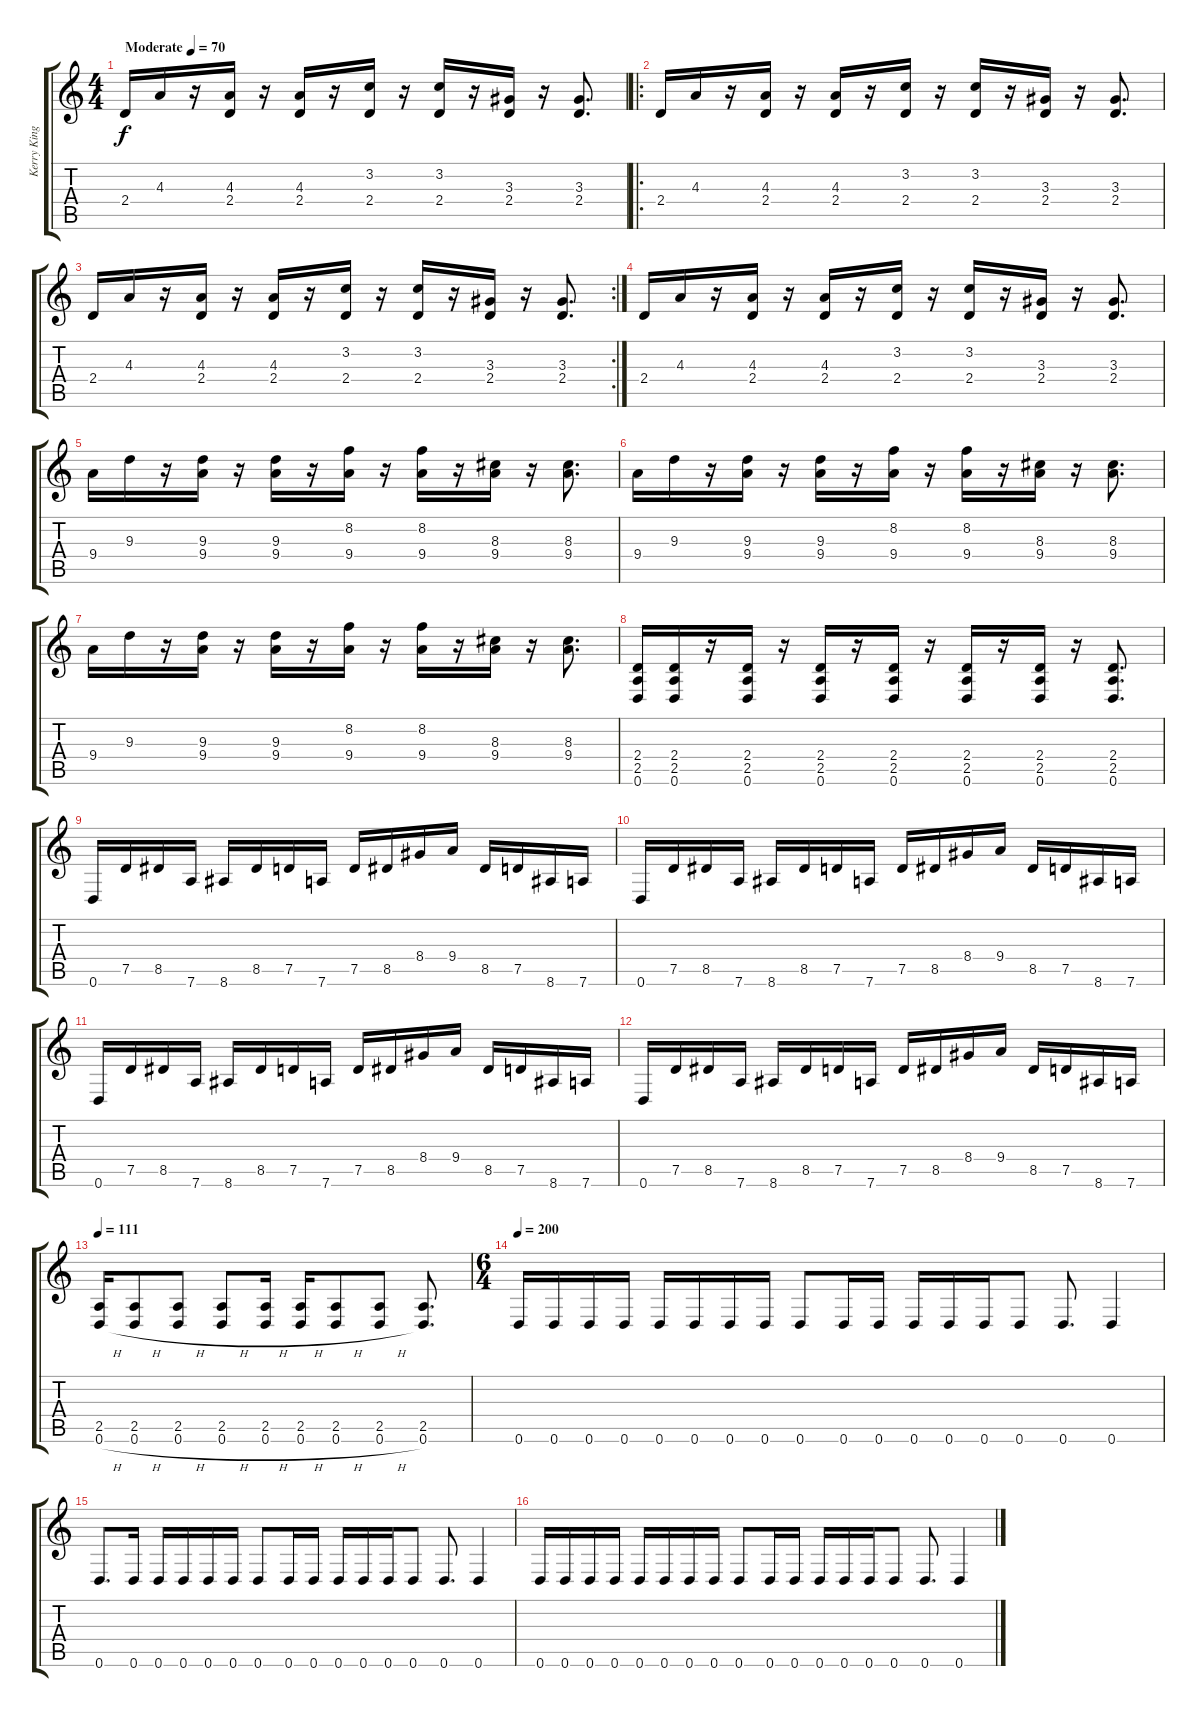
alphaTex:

\track ("Kerry King" "Kerry King") {instrument overdrivenguitar}
\staff {score tabs}
\tuning (D4 A3 F3 C3 G2 D2) {hide}
\ts (4 4)
\tempo (70 "Moderate")
\clef g2
\ks c
2.4.16{dy f instrument overdrivenguitar} 4.3.16 r.16 (4.3 2.4).16 r.16 (4.3 2.4).16 r.16 (3.2 2.4).16 r.16 (3.2 2.4).16 r.16 (3.3 2.4).16 r.16 (3.3 2.4).8{d} |
\ro
2.4.16 4.3.16 r.16 (4.3 2.4).16 r.16 (4.3 2.4).16 r.16 (3.2 2.4).16 r.16 (3.2 2.4).16 r.16 (3.3 2.4).16 r.16 (3.3 2.4).8{d} |
\rc 2
2.4.16 4.3.16 r.16 (4.3 2.4).16 r.16 (4.3 2.4).16 r.16 (3.2 2.4).16 r.16 (3.2 2.4).16 r.16 (3.3 2.4).16 r.16 (3.3 2.4).8{d} |
2.4.16 4.3.16 r.16 (4.3 2.4).16 r.16 (4.3 2.4).16 r.16 (3.2 2.4).16 r.16 (3.2 2.4).16 r.16 (3.3 2.4).16 r.16 (3.3 2.4).8{d} |
9.4.16 9.3.16 r.16 (9.3 9.4).16 r.16 (9.3 9.4).16 r.16 (8.2 9.4).16 r.16 (8.2 9.4).16 r.16 (8.3 9.4).16 r.16 (8.3 9.4).8{d} |
9.4.16 9.3.16 r.16 (9.3 9.4).16 r.16 (9.3 9.4).16 r.16 (8.2 9.4).16 r.16 (8.2 9.4).16 r.16 (8.3 9.4).16 r.16 (8.3 9.4).8{d} |
9.4.16 9.3.16 r.16 (9.3 9.4).16 r.16 (9.3 9.4).16 r.16 (8.2 9.4).16 r.16 (8.2 9.4).16 r.16 (8.3 9.4).16 r.16 (8.3 9.4).8{d} |
(2.4 2.5 0.6).16 (2.4 2.5 0.6).16 r.16 (2.4 2.5 0.6).16 r.16 (2.4 2.5 0.6).16 r.16 (2.4 2.5 0.6).16 r.16 (2.4 2.5 0.6).16 r.16 (2.4 2.5 0.6).16 r.16 (2.4 2.5 0.6).8{d} |
0.6.16 7.5.16 8.5.16 7.6.16 8.6.16 8.5.16 7.5.16 7.6.16 7.5.16 8.5.16 8.4.16 9.4.16 8.5.16 7.5.16 8.6.16 7.6.16 |
0.6.16 7.5.16 8.5.16 7.6.16 8.6.16 8.5.16 7.5.16 7.6.16 7.5.16 8.5.16 8.4.16 9.4.16 8.5.16 7.5.16 8.6.16 7.6.16 |
0.6.16 7.5.16 8.5.16 7.6.16 8.6.16 8.5.16 7.5.16 7.6.16 7.5.16 8.5.16 8.4.16 9.4.16 8.5.16 7.5.16 8.6.16 7.6.16 |
0.6.16 7.5.16 8.5.16 7.6.16 8.6.16 8.5.16 7.5.16 7.6.16 7.5.16 8.5.16 8.4.16 9.4.16 8.5.16 7.5.16 8.6.16 7.6.16 |
\tempo 111
(2.5 0.6{h}).16 (2.5 0.6{h}).8 (2.5 0.6{h}).8 (2.5 0.6{h}).8 (2.5 0.6{h}).16 (2.5 0.6{h}).16 (2.5 0.6{h}).8 (2.5 0.6{h}).8 (2.5 0.6).8{d} |
\ts (6 4)
\tempo 200
0.6.16 0.6.16 0.6.16 0.6.16 0.6.16 0.6.16 0.6.16 0.6.16 0.6.8 0.6.16 0.6.16 0.6.16 0.6.16 0.6.16 0.6.8 0.6.8{d} 0.6.4 |
0.6.8{d} 0.6.16 0.6.16 0.6.16 0.6.16 0.6.16 0.6.8 0.6.16 0.6.16 0.6.16 0.6.16 0.6.16 0.6.8 0.6.8{d} 0.6.4 |
0.6.16 0.6.16 0.6.16 0.6.16 0.6.16 0.6.16 0.6.16 0.6.16 0.6.8 0.6.16 0.6.16 0.6.16 0.6.16 0.6.16 0.6.8 0.6.8{d} 0.6.4
